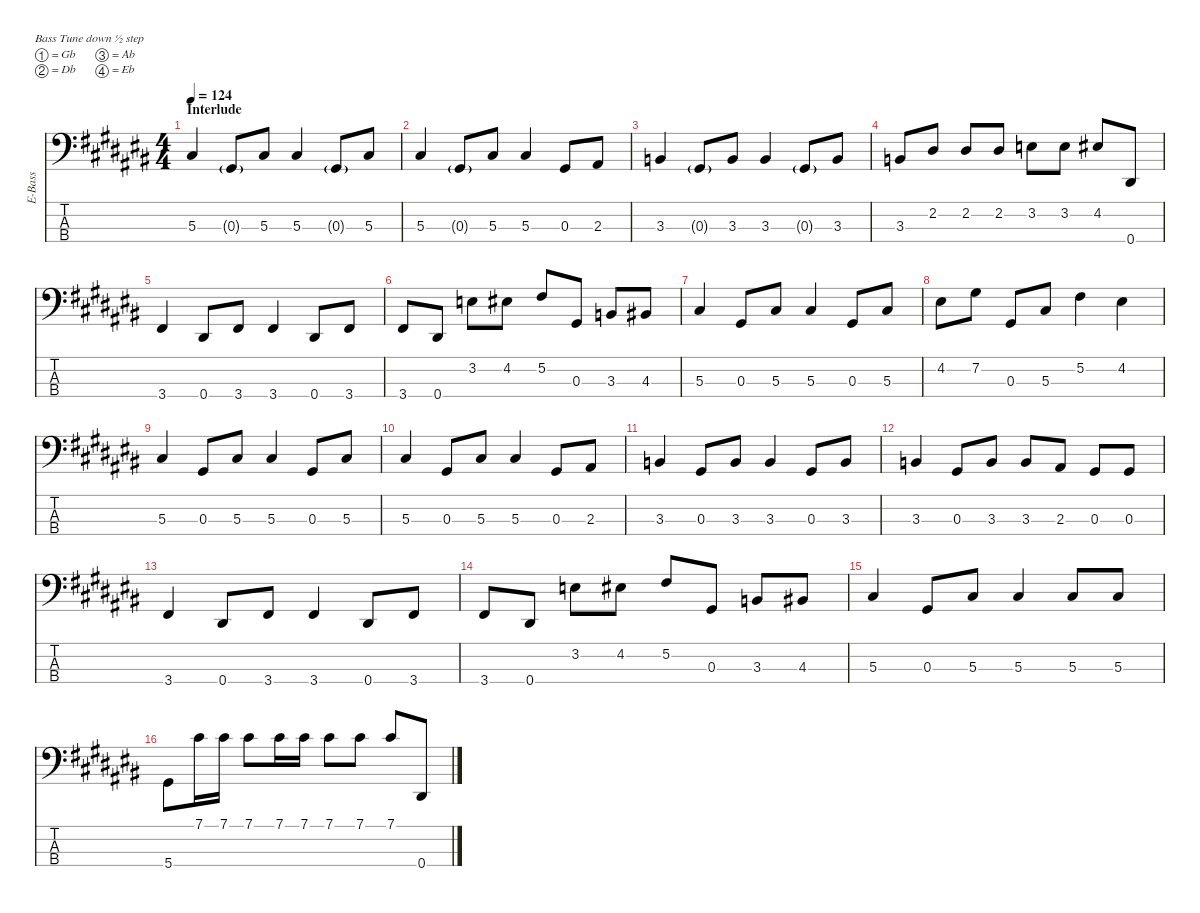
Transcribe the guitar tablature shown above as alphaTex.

\hideDynamics
\bracketExtendMode nobrackets
\otherSystemsTrackNameOrientation horizontal
\track ("Bass (Duff)" "E-Bass") {defaultSystemsLayout 4 instrument electricbasspick}
\staff {score tabs}
\tuning (Gb2 Db2 Ab1 Eb1)
\ts (4 4)
\section ("" "Interlude")
\tempo 124
\clef f4
\ks c#
5.3{acc #}.4{dy f beam Up} 0.3{g acc #}.8{beam Up} 5.3{acc #}.8{beam Up} 5.3{acc #}.4{beam Up} 0.3{g acc #}.8{beam Up} 5.3{acc #}.8{beam Up} |
5.3{acc #}.4{beam Up} 0.3{g acc #}.8{beam Up} 5.3{acc #}.8{beam Up} 5.3{acc #}.4{beam Up} 0.3{acc #}.8{beam Up} 2.3{acc #}.8{beam Up} |
3.3{acc forcenatural}.4{beam Up} 0.3{g acc #}.8{beam Up} 3.3{acc forcenatural}.8{beam Up} 3.3{acc forcenatural}.4{beam Up} 0.3{g acc #}.8{beam Up} 3.3{acc forcenatural}.8{beam Up} |
3.3{acc forcenatural}.8{beam Up} 2.2{acc #}.8{beam Up} 2.2{acc #}.8{beam Up} 2.2{acc #}.8{beam Up} 3.2{acc forcenatural}.8{beam Down} 3.2{acc forcenatural}.8{beam Down} 4.2{acc #}.8{beam Up} 0.4{acc #}.8{beam Up} |
3.4{acc #}.4{beam Up} 0.4{acc #}.8{beam Up} 3.4{acc #}.8{beam Up} 3.4{acc #}.4{beam Up} 0.4{acc #}.8{beam Up} 3.4{acc #}.8{beam Up} |
3.4{acc #}.8{beam Up} 0.4{acc #}.8{beam Up} 3.2{acc forcenatural}.8{beam Down} 4.2{acc #}.8{beam Down} 5.2{acc #}.8{beam Up} 0.3{acc #}.8{beam Up} 3.3{acc forcenatural}.8{beam Up} 4.3{acc #}.8{beam Up} |
5.3{acc #}.4{beam Up} 0.3{acc #}.8{beam Up} 5.3{acc #}.8{beam Up} 5.3{acc #}.4{beam Up} 0.3{acc #}.8{beam Up} 5.3{acc #}.8{beam Up} |
4.2{acc #}.8{beam Down} 7.2{acc #}.8{beam Down} 0.3{acc #}.8{beam Up} 5.3{acc #}.8{beam Up} 5.2{acc #}.4{beam Down} 4.2{acc #}.4{beam Down} |
5.3{acc #}.4{beam Up} 0.3{acc #}.8{beam Up} 5.3{acc #}.8{beam Up} 5.3{acc #}.4{beam Up} 0.3{acc #}.8{beam Up} 5.3{acc #}.8{beam Up} |
5.3{acc #}.4{beam Up} 0.3{acc #}.8{beam Up} 5.3{acc #}.8{beam Up} 5.3{acc #}.4{beam Up} 0.3{acc #}.8{beam Up} 2.3{acc #}.8{beam Up} |
3.3{acc forcenatural}.4{beam Up} 0.3{acc #}.8{beam Up} 3.3{acc forcenatural}.8{beam Up} 3.3{acc forcenatural}.4{beam Up} 0.3{acc #}.8{beam Up} 3.3{acc forcenatural}.8{beam Up} |
3.3{acc forcenatural}.4{beam Up} 0.3{acc #}.8{beam Up} 3.3{acc forcenatural}.8{beam Up} 3.3{acc forcenatural}.8{beam Up} 2.3{acc #}.8{beam Up} 0.3{acc #}.8{beam Up} 0.3{acc #}.8{beam Up} |
3.4{acc #}.4{beam Up} 0.4{acc #}.8{beam Up} 3.4{acc #}.8{beam Up} 3.4{acc #}.4{beam Up} 0.4{acc #}.8{beam Up} 3.4{acc #}.8{beam Up} |
3.4{acc #}.8{beam Up} 0.4{acc #}.8{beam Up} 3.2{acc forcenatural}.8{beam Down} 4.2{acc #}.8{beam Down} 5.2{acc #}.8{beam Up} 0.3{acc #}.8{beam Up} 3.3{acc forcenatural}.8{beam Up} 4.3{acc #}.8{beam Up} |
5.3{acc #}.4{beam Up} 0.3{acc #}.8{beam Up} 5.3{acc #}.8{beam Up} 5.3{acc #}.4{beam Up} 5.3{acc #}.8{beam Up} 5.3{acc #}.8{beam Up} |
5.4{acc #}.8{beam Down} 7.1{acc #}.16{beam Down} 7.1{acc #}.16{beam Down} 7.1{acc #}.8{beam Down} 7.1{acc #}.16{beam Down} 7.1{acc #}.16{beam Down} 7.1{acc #}.8{beam Down} 7.1{acc #}.8{beam Down} 7.1{acc #}.8{beam Up} 0.4{acc #}.8{beam Up}
